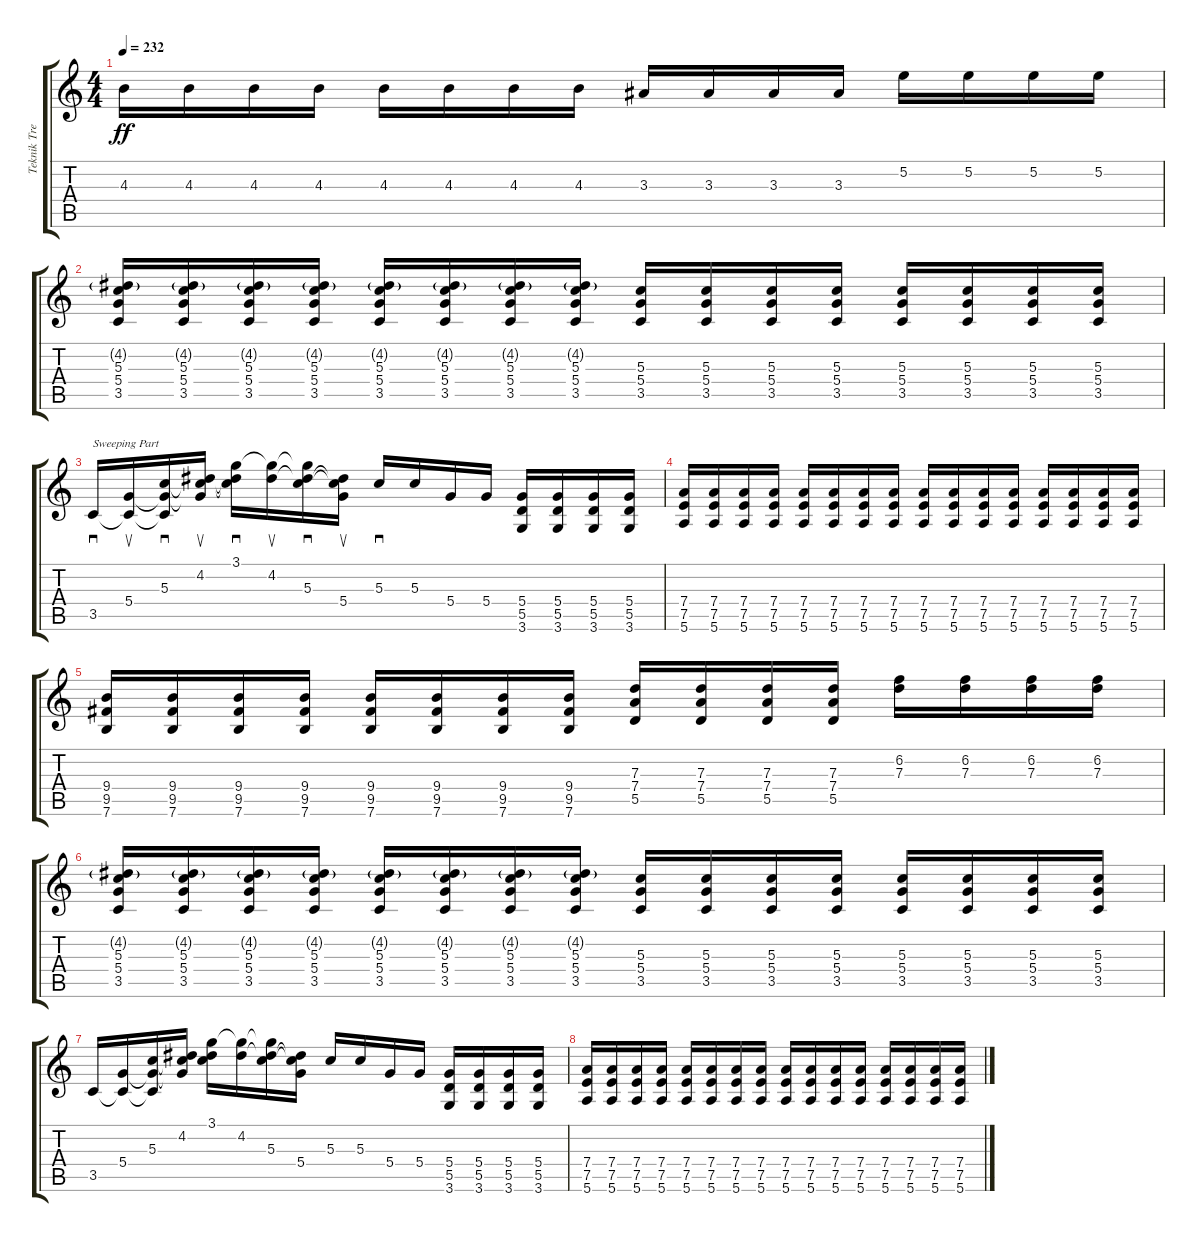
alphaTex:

\track ("Teknik Tremolo Guitar" "Teknik Tre") {instrument distortionguitar}
\staff {score tabs}
\tuning (E4 B3 G3 D3 A2 E2) {hide}
\ts (4 4)
\tempo 232
\clef g2
\ks c
4.3.16{dy ff} 4.3.16 4.3.16 4.3.16 4.3.16 4.3.16 4.3.16 4.3.16 3.3.16 3.3.16 3.3.16 3.3.16 5.2.16 5.2.16 5.2.16 5.2.16 |
(4.2{g} 5.3 5.4 3.5).16 (4.2{g} 5.3 5.4 3.5).16 (4.2{g} 5.3 5.4 3.5).16 (4.2{g} 5.3 5.4 3.5).16 (4.2{g} 5.3 5.4 3.5).16 (4.2{g} 5.3 5.4 3.5).16 (4.2{g} 5.3 5.4 3.5).16 (4.2{g} 5.3 5.4 3.5).16 (5.3 5.4 3.5).16 (5.3 5.4 3.5).16 (5.3 5.4 3.5).16 (5.3 5.4 3.5).16 (5.3 5.4 3.5).16 (5.3 5.4 3.5).16 (5.3 5.4 3.5).16 (5.3 5.4 3.5).16 |
3.5.16{sd txt "Sweeping Part"} (5.4 3.5{t}).16{su} (5.3 5.4{t} 3.5{t}).16{sd} (4.2 5.3{t} 5.4{t}).16{su} (3.1 4.2{t} 5.3{t}).16{sd} (3.1{t} 4.2).16{su} (3.1{t} 4.2{t} 5.3).16{sd} (4.2{t} 5.3{t} 5.4).16{su} 5.3.16{sd} 5.3.16 5.4.16 5.4.16 (5.4 5.5 3.6).16 (5.4 5.5 3.6).16 (5.4 5.5 3.6).16 (5.4 5.5 3.6).16 |
(7.4 7.5 5.6).16 (7.4 7.5 5.6).16 (7.4 7.5 5.6).16 (7.4 7.5 5.6).16 (7.4 7.5 5.6).16 (7.4 7.5 5.6).16 (7.4 7.5 5.6).16 (7.4 7.5 5.6).16 (7.4 7.5 5.6).16 (7.4 7.5 5.6).16 (7.4 7.5 5.6).16 (7.4 7.5 5.6).16 (7.4 7.5 5.6).16 (7.4 7.5 5.6).16 (7.4 7.5 5.6).16 (7.4 7.5 5.6).16 |
(9.4 9.5 7.6).16 (9.4 9.5 7.6).16 (9.4 9.5 7.6).16 (9.4 9.5 7.6).16 (9.4 9.5 7.6).16 (9.4 9.5 7.6).16 (9.4 9.5 7.6).16 (9.4 9.5 7.6).16 (7.3 7.4 5.5).16 (7.3 7.4 5.5).16 (7.3 7.4 5.5).16 (7.3 7.4 5.5).16 (6.2 7.3).16 (6.2 7.3).16 (6.2 7.3).16 (6.2 7.3).16 |
(4.2{g} 5.3 5.4 3.5).16 (4.2{g} 5.3 5.4 3.5).16 (4.2{g} 5.3 5.4 3.5).16 (4.2{g} 5.3 5.4 3.5).16 (4.2{g} 5.3 5.4 3.5).16 (4.2{g} 5.3 5.4 3.5).16 (4.2{g} 5.3 5.4 3.5).16 (4.2{g} 5.3 5.4 3.5).16 (5.3 5.4 3.5).16 (5.3 5.4 3.5).16 (5.3 5.4 3.5).16 (5.3 5.4 3.5).16 (5.3 5.4 3.5).16 (5.3 5.4 3.5).16 (5.3 5.4 3.5).16 (5.3 5.4 3.5).16 |
3.5.16 (5.4 3.5{t}).16 (5.3 5.4{t} 3.5{t}).16 (4.2 5.3{t} 5.4{t}).16 (3.1 4.2{t} 5.3{t}).16 (3.1{t} 4.2).16 (3.1{t} 4.2{t} 5.3).16 (4.2{t} 5.3{t} 5.4).16 5.3.16 5.3.16 5.4.16 5.4.16 (5.4 5.5 3.6).16 (5.4 5.5 3.6).16 (5.4 5.5 3.6).16 (5.4 5.5 3.6).16 |
(7.4 7.5 5.6).16 (7.4 7.5 5.6).16 (7.4 7.5 5.6).16 (7.4 7.5 5.6).16 (7.4 7.5 5.6).16 (7.4 7.5 5.6).16 (7.4 7.5 5.6).16 (7.4 7.5 5.6).16 (7.4 7.5 5.6).16 (7.4 7.5 5.6).16 (7.4 7.5 5.6).16 (7.4 7.5 5.6).16 (7.4 7.5 5.6).16 (7.4 7.5 5.6).16 (7.4 7.5 5.6).16 (7.4 7.5 5.6).16
